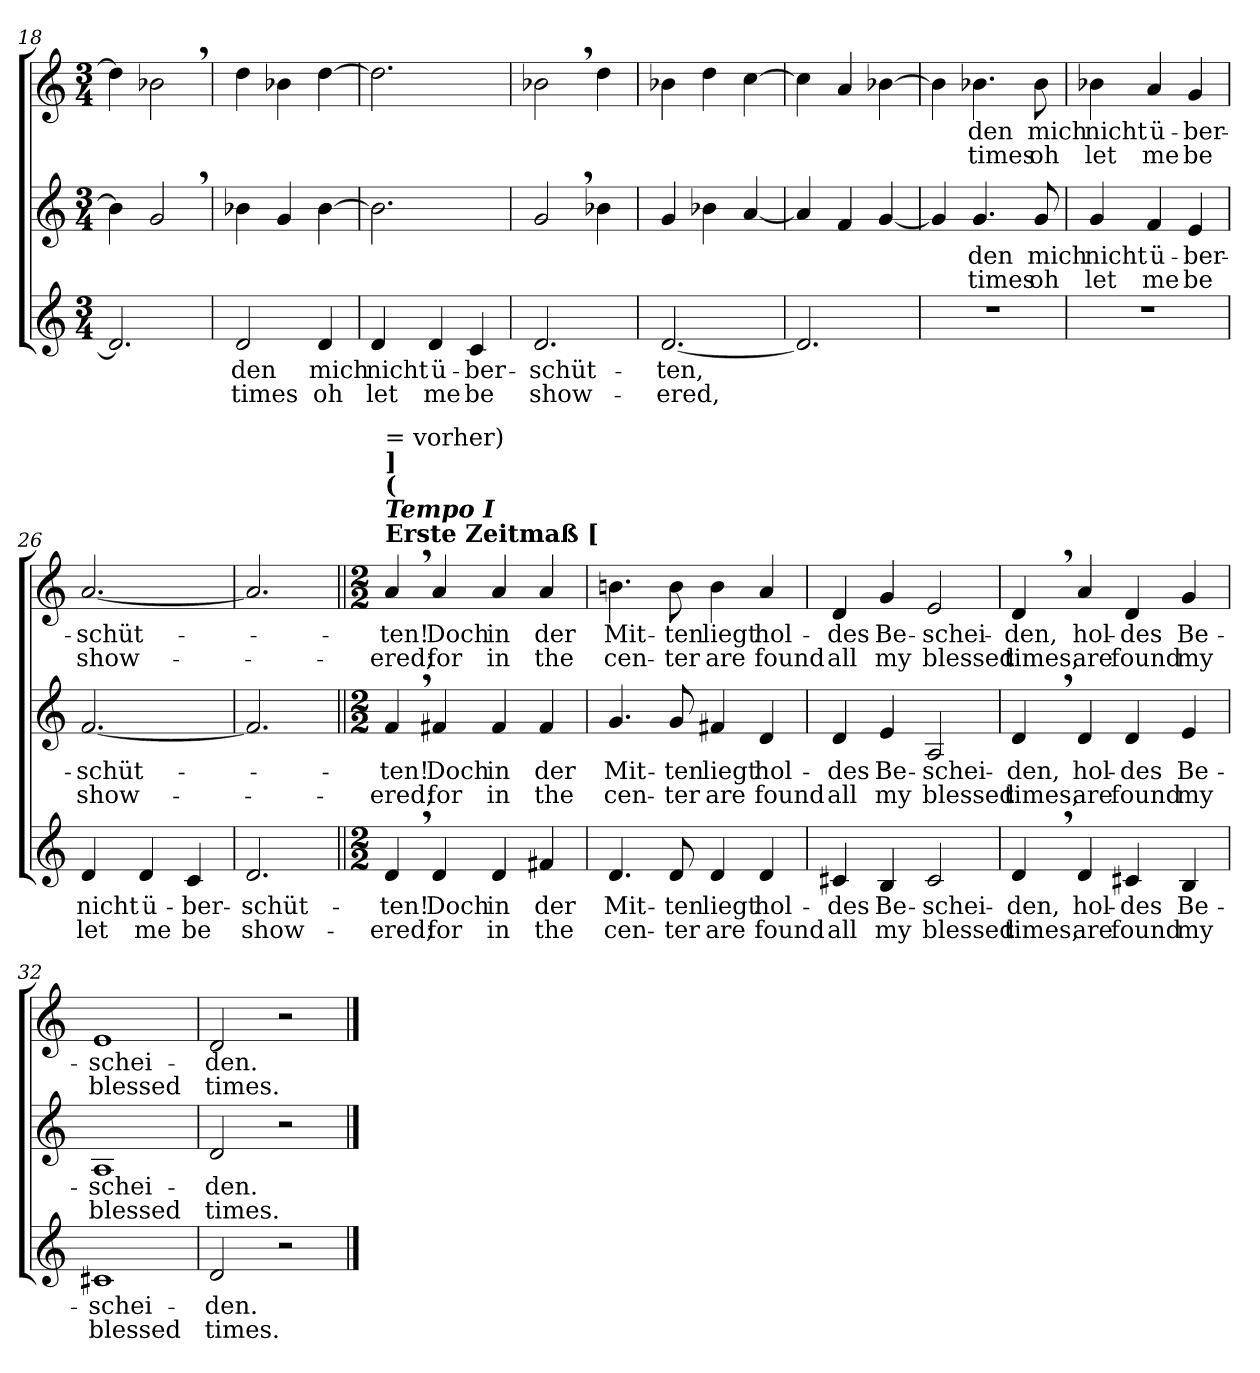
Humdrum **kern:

**kern	**text	**text	**kern	**text	**text	**kern	**text	**text
*part3	*part3	*part3	*part2	*part2	*part2	*part1	*part1	*part1
*staff3	*staff3	*staff3	*staff2	*staff2	*staff2	*staff1	*staff1	*staff1
*clefG2	*	*	*clefG2	*	*	*clefG2	*	*
*k[]	*	*	*k[]	*	*	*k[]	*	*
*C:	*	*	*C:	*	*	*C:	*	*
*M3/4	*	*	*M3/4	*	*	*M3/4	*	*
=18	=18	=18	=18	=18	=18	=18	=18	=18
2.d/]	.	.	4b-\]	.	.	4dd\]	.	.
.	.	.	2g,>/	.	.	2b-X,>\	.	.
=19	=19	=19	=19	=19	=19	=19	=19	=19
!	!LO:LY:b	!LO:LY:b	!	!	!	!	!	!
2d/	-den	times	4b-X\	.	.	4dd\	.	.
.	.	.	4g/	.	.	4b-X\	.	.
!	!LO:LY:b	!LO:LY:b	!	!	!	!	!	!
4d/	mich	oh	[4b-\	.	.	[4dd\	.	.
=20	=20	=20	=20	=20	=20	=20	=20	=20
!	!LO:LY:b	!LO:LY:b	!	!	!	!	!	!
4d/	nicht	let	2.b-\]	.	.	2.dd\]	.	.
!	!LO:LY:b	!LO:LY:b	!	!	!	!	!	!
4d/	ü-	me	.	.	.	.	.	.
!	!LO:LY:b	!LO:LY:b	!	!	!	!	!	!
4c/	-ber-	be	.	.	.	.	.	.
=21	=21	=21	=21	=21	=21	=21	=21	=21
!	!LO:LY:b	!LO:LY:b	!	!	!	!	!	!
2.d/	-schüt-	show-	2g,>/	.	.	2b-X,>\	.	.
.	.	.	4b-X\	.	.	4dd\	.	.
!!LO:LB:g=z
=22	=22	=22	=22	=22	=22	=22	=22	=22
!	!LO:LY:b	!LO:LY:b	!	!	!	!	!	!
[2.d/	-ten,	-ered,	4g/	.	.	4b-X\	.	.
.	.	.	4b-X\	.	.	4dd\	.	.
.	.	.	[4a/	.	.	[4cc\	.	.
=23	=23	=23	=23	=23	=23	=23	=23	=23
2.d/]	.	.	4a/]	.	.	4cc\]	.	.
.	.	.	4f/	.	.	4a/	.	.
.	.	.	[4g/	.	.	[4b-X\	.	.
=24	=24	=24	=24	=24	=24	=24	=24	=24
2.r	.	.	4g/]	.	.	4b-\]	.	.
!	!	!	!	!LO:LY:b	!LO:LY:b	!	!LO:LY:b	!LO:LY:b
.	.	.	4.g/	-den	times	4.b-X\	-den	times
!	!	!	!	!LO:LY:b	!LO:LY:b	!	!LO:LY:b	!LO:LY:b
.	.	.	8g/	mich	oh	8b-\	mich	oh
=25	=25	=25	=25	=25	=25	=25	=25	=25
!	!	!	!	!LO:LY:b	!LO:LY:b	!	!LO:LY:b	!LO:LY:b
2.r	.	.	4g/	nicht	let	4b-X\	nicht	let
!	!	!	!	!LO:LY:b	!LO:LY:b	!	!LO:LY:b	!LO:LY:b
.	.	.	4f/	ü-	me	4a/	ü-	me
!	!	!	!	!LO:LY:b	!LO:LY:b	!	!LO:LY:b	!LO:LY:b
.	.	.	4e/	-ber-	be	4g/	-ber-	be
=26	=26	=26	=26	=26	=26	=26	=26	=26
!	!LO:LY:b	!LO:LY:b	!	!LO:LY:b	!LO:LY:b	!	!LO:LY:b	!LO:LY:b
4d/	nicht	let	[2.f/	-schüt-	show-	[2.a/	-schüt-	show-
!	!LO:LY:b	!LO:LY:b	!	!	!	!	!	!
4d/	ü-	me	.	.	.	.	.	.
!	!LO:LY:b	!LO:LY:b	!	!	!	!	!	!
4c/	-ber-	be	.	.	.	.	.	.
=27	=27	=27	=27	=27	=27	=27	=27	=27
!	!LO:LY:b	!LO:LY:b	!	!	!	!	!	!
2.d/	-schüt-	show-	2.f/]	.	.	2.a/]	.	.
!!LO:LB:g=z
=28||	=28||	=28||	=28||	=28||	=28||	=28||	=28||	=28||
*M2/2	*	*	*M2/2	*	*	*M2/2	*	*
!	!	!	!	!	!	!LO:TX:a:B:t=Erste Zeitmaß [	!	!
!	!	!	!	!	!	!LO:TX:a:Bi:t=Tempo I	!	!
!	!	!	!	!	!	!LO:TX:a:B:t=]\n(	!	!
!	!	!	!	!	!	!LO:TX:a:t== vorher)	!	!
!	!LO:LY:b	!LO:LY:b	!	!LO:LY:b	!LO:LY:b	!	!LO:LY:b	!LO:LY:b
4d,>/	-ten!	-ered;	4f,>/	-ten!	-ered;	4a,>/	-ten!	-ered;
!	!LO:LY:b	!LO:LY:b	!	!LO:LY:b	!LO:LY:b	!	!LO:LY:b	!LO:LY:b
4d/	Doch	for	4f#X/	Doch	for	4a/	Doch	for
!	!LO:LY:b	!LO:LY:b	!	!LO:LY:b	!LO:LY:b	!	!LO:LY:b	!LO:LY:b
4d/	in	in	4f#/	in	in	4a/	in	in
!	!LO:LY:b	!LO:LY:b	!	!LO:LY:b	!LO:LY:b	!	!LO:LY:b	!LO:LY:b
4f#X/	der	the	4f#/	der	the	4a/	der	the
=29	=29	=29	=29	=29	=29	=29	=29	=29
!	!LO:LY:b	!LO:LY:b	!	!LO:LY:b	!LO:LY:b	!	!LO:LY:b	!LO:LY:b
4.d/	Mit-	cen-	4.g/	Mit-	cen-	4.bn\	Mit-	cen-
!	!LO:LY:b	!LO:LY:b	!	!LO:LY:b	!LO:LY:b	!	!LO:LY:b	!LO:LY:b
8d/	-ten	-ter	8g/	-ten	-ter	8b\	-ten	-ter
!	!LO:LY:b	!LO:LY:b	!	!LO:LY:b	!LO:LY:b	!	!LO:LY:b	!LO:LY:b
4d/	liegt	are	4f#X/	liegt	are	4b\	liegt	are
!	!LO:LY:b	!LO:LY:b	!	!LO:LY:b	!LO:LY:b	!	!LO:LY:b	!LO:LY:b
4d/	hol-	found	4d/	hol-	found	4a/	hol-	found
=30	=30	=30	=30	=30	=30	=30	=30	=30
!	!LO:LY:b	!LO:LY:b	!	!LO:LY:b	!LO:LY:b	!	!LO:LY:b	!LO:LY:b
4c#X/	-des	all	4d/	-des	all	4d/	-des	all
!	!LO:LY:b	!LO:LY:b	!	!LO:LY:b	!LO:LY:b	!	!LO:LY:b	!LO:LY:b
4B/	Be-	my	4e/	Be-	my	4g/	Be-	my
!	!LO:LY:b	!LO:LY:b	!	!LO:LY:b	!LO:LY:b	!	!LO:LY:b	!LO:LY:b
2c#/	-schei-	blessed	2A/	-schei-	blessed	2e/	-schei-	blessed
=31	=31	=31	=31	=31	=31	=31	=31	=31
!	!LO:LY:b	!LO:LY:b	!	!LO:LY:b	!LO:LY:b	!	!LO:LY:b	!LO:LY:b
4d,>/	-den,	times,	4d,>/	-den,	times,	4d,>/	-den,	times,
!	!LO:LY:b	!LO:LY:b	!	!LO:LY:b	!LO:LY:b	!	!LO:LY:b	!LO:LY:b
4d/	hol-	are	4d/	hol-	are	4a/	hol-	are
!	!LO:LY:b	!LO:LY:b	!	!LO:LY:b	!LO:LY:b	!	!LO:LY:b	!LO:LY:b
4c#X/	-des	found	4d/	-des	found	4d/	-des	found
!	!LO:LY:b	!LO:LY:b	!	!LO:LY:b	!LO:LY:b	!	!LO:LY:b	!LO:LY:b
4B/	Be-	my	4e/	Be-	my	4g/	Be-	my
=32	=32	=32	=32	=32	=32	=32	=32	=32
!	!LO:LY:b	!LO:LY:b	!	!LO:LY:b	!LO:LY:b	!	!LO:LY:b	!LO:LY:b
1c#X	-schei-	blessed	1A	-schei-	blessed	1e	-schei-	blessed
=33	=33	=33	=33	=33	=33	=33	=33	=33
!	!LO:LY:b	!LO:LY:b	!	!LO:LY:b	!LO:LY:b	!	!LO:LY:b	!LO:LY:b
2d/	-den.	times.	2d/	-den.	times.	2d/	-den.	times.
2r	.	.	2r	.	.	2r	.	.
==	==	==	==	==	==	==	==	==
*-	*-	*-	*-	*-	*-	*-	*-	*-
